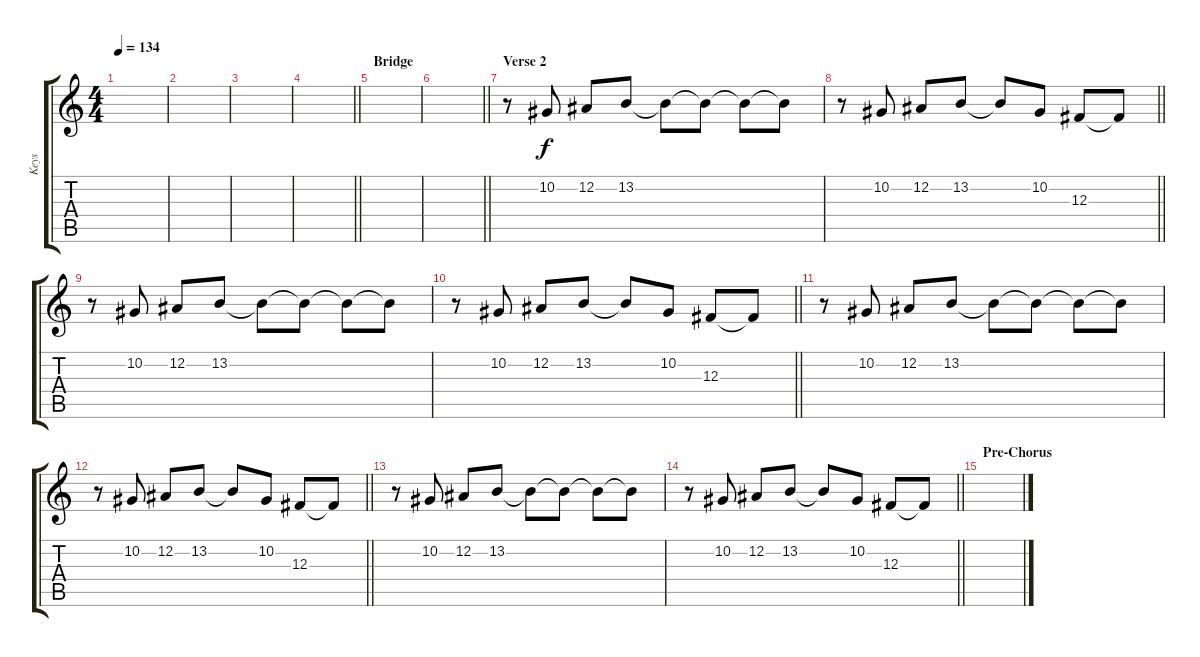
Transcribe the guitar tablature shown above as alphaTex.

\track ("Keys" "Keys") {instrument sitar}
\staff {score tabs}
\tuning (Eb4 Bb3 Gb3 Db3 Ab2 Db2) {hide}
\ts (4 4)
\tempo 134
\clef g2
\ks c
|
|
|
\barLineRight lightlight
|
\section ("" "Bridge")
|
\barLineRight lightlight
|
\section ("" "Verse 2")
r.8 10.2.8 12.2.8 13.2.8 13.2{t}.8 13.2{t}.8 13.2{t}.8 13.2{t}.8 |
\barLineRight lightlight
r.8 10.2.8 12.2.8 13.2.8 13.2{t}.8 10.2.8 12.3.8 12.3{t}.8 |
r.8 10.2.8 12.2.8 13.2.8 13.2{t}.8 13.2{t}.8 13.2{t}.8 13.2{t}.8 |
\barLineRight lightlight
r.8 10.2.8 12.2.8 13.2.8 13.2{t}.8 10.2.8 12.3.8 12.3{t}.8 |
r.8 10.2.8 12.2.8 13.2.8 13.2{t}.8 13.2{t}.8 13.2{t}.8 13.2{t}.8 |
\barLineRight lightlight
r.8 10.2.8 12.2.8 13.2.8 13.2{t}.8 10.2.8 12.3.8 12.3{t}.8 |
r.8 10.2.8 12.2.8 13.2.8 13.2{t}.8 13.2{t}.8 13.2{t}.8 13.2{t}.8 |
\barLineRight lightlight
r.8 10.2.8 12.2.8 13.2.8 13.2{t}.8 10.2.8 12.3.8 12.3{t}.8 |
\section ("" "Pre-Chorus")
